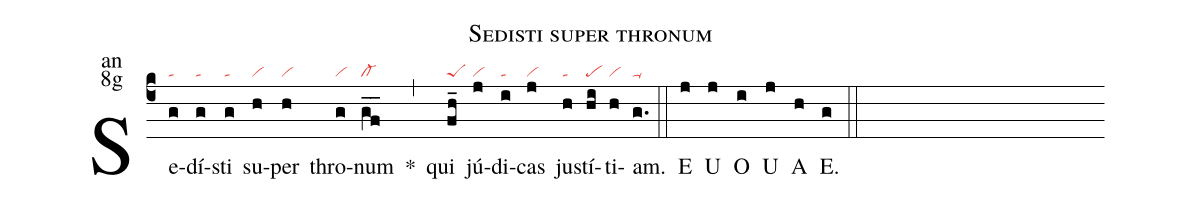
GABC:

name:Sedisti super thronum;
office-part:an;
mode:8g;
nabc-lines:1;
%%
(c4)Se(g|ta)dí(g|ta)sti(g|ta) su(h|vi)per(h|vi) thro(g|vi)num(gf__|cl-) <sp>*</sp>(,) qui(fh_|peS) jú(j|vi)di(i|ta)cas(j|vi) ju(h|ta)stí(hi|pe)ti(h|vi)am.(g.|ta-) (::) <eu>E(j) U(j) O(i) U(j) A(h) E.</eu>(g) (::)
